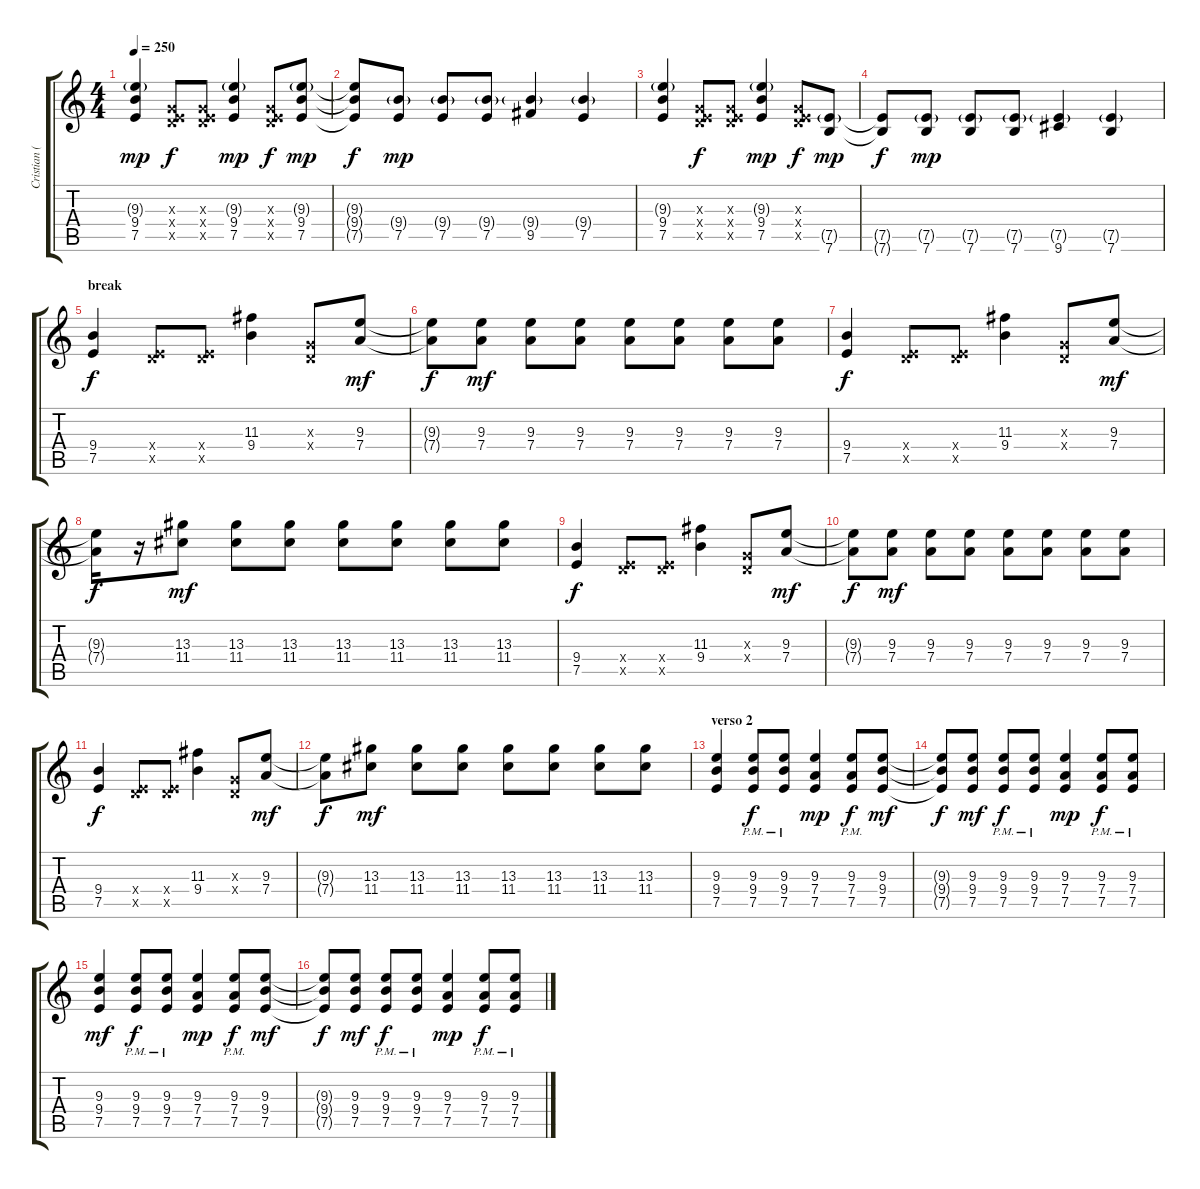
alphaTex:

\track ("Cristian (guitarra)" "Cristian (") {instrument overdrivenguitar}
\staff {score tabs}
\tuning (E4 B3 G3 D3 A2 E2) {hide}
\ts (4 4)
\tempo 250
\clef g2
\ks c
(9.3{g} 9.4 7.5).4{dy mp} (0.3{x} 0.4{x} 7.5{x}).8{dy f} (0.3{x} 0.4{x} 7.5{x}).8 (9.3{g} 9.4 7.5).4{dy mp} (0.3{x} 0.4{x} 7.5{x}).8{dy f} (9.3{g} 9.4 7.5).8{dy mp} |
(9.3{t} 9.4{t} 7.5{t}).8{dy f} (9.4{g} 7.5).8{dy mp} (9.4{g} 7.5).8 (9.4{g} 7.5).8 (9.4{g} 9.5).4 (9.4{g} 7.5).4 |
(9.3{g} 9.4 7.5).4 (0.3{x} 0.4{x} 7.5{x}).8{dy f} (0.3{x} 0.4{x} 7.5{x}).8 (9.3{g} 9.4 7.5).4{dy mp} (0.3{x} 0.4{x} 7.5{x}).8{dy f} (7.5{g} 7.6).8{dy mp} |
(7.5{t} 7.6{t}).8{dy f} (7.5{g} 7.6).8{dy mp} (7.5{g} 7.6).8 (7.5{g} 7.6).8 (7.5{g} 9.6).4 (7.5{g} 7.6).4 |
\section ("" "break")
(9.4 7.5).4{dy f} (0.4{x} 7.5{x}).8 (0.4{x} 7.5{x}).8 (11.3 9.4).4 (0.3{x} 0.4{x}).8 (9.3 7.4).8{dy mf} |
(9.3{t} 7.4{t}).8{dy f} (9.3 7.4).8{dy mf} (9.3 7.4).8 (9.3 7.4).8 (9.3 7.4).8 (9.3 7.4).8 (9.3 7.4).8 (9.3 7.4).8 |
(9.4 7.5).4{dy f} (0.4{x} 7.5{x}).8 (0.4{x} 7.5{x}).8 (11.3 9.4).4 (0.3{x} 0.4{x}).8 (9.3 7.4).8{dy mf} |
(9.3{t} 7.4{t}).16{dy f} r.16 (13.3 11.4).8{dy mf} (13.3 11.4).8 (13.3 11.4).8 (13.3 11.4).8 (13.3 11.4).8 (13.3 11.4).8 (13.3 11.4).8 |
(9.4 7.5).4{dy f} (0.4{x} 7.5{x}).8 (0.4{x} 7.5{x}).8 (11.3 9.4).4 (0.3{x} 0.4{x}).8 (9.3 7.4).8{dy mf} |
(9.3{t} 7.4{t}).8{dy f} (9.3 7.4).8{dy mf} (9.3 7.4).8 (9.3 7.4).8 (9.3 7.4).8 (9.3 7.4).8 (9.3 7.4).8 (9.3 7.4).8 |
(9.4 7.5).4{dy f} (0.4{x} 7.5{x}).8 (0.4{x} 7.5{x}).8 (11.3 9.4).4 (0.3{x} 0.4{x}).8 (9.3 7.4).8{dy mf} |
(9.3{t} 7.4{t}).8{dy f} (13.3 11.4).8{dy mf} (13.3 11.4).8 (13.3 11.4).8 (13.3 11.4).8 (13.3 11.4).8 (13.3 11.4).8 (13.3 11.4).8 |
\section ("" "verso 2")
(9.3 9.4 7.5).4 (9.3{pm} 9.4{pm} 7.5{pm}).8{dy f} (9.3{pm} 9.4{pm} 7.5{pm}).8 (9.3 7.4 7.5).4{dy mp} (9.3{pm} 7.4{pm} 7.5{pm}).8{dy f} (9.3 9.4 7.5).8{dy mf} |
(9.3{t} 9.4{t} 7.5{t}).8{dy f} (9.3 9.4 7.5).8{dy mf} (9.3{pm} 9.4{pm} 7.5{pm}).8{dy f} (9.3{pm} 9.4{pm} 7.5{pm}).8 (9.3 7.4 7.5).4{dy mp} (9.3{pm} 7.4{pm} 7.5{pm}).8{dy f} (9.3{pm} 7.4{pm} 7.5{pm}).8 |
(9.3 9.4 7.5).4{dy mf} (9.3{pm} 9.4{pm} 7.5{pm}).8{dy f} (9.3{pm} 9.4{pm} 7.5{pm}).8 (9.3 7.4 7.5).4{dy mp} (9.3{pm} 7.4{pm} 7.5{pm}).8{dy f} (9.3 9.4 7.5).8{dy mf} |
(9.3{t} 9.4{t} 7.5{t}).8{dy f} (9.3 9.4 7.5).8{dy mf} (9.3{pm} 9.4{pm} 7.5{pm}).8{dy f} (9.3{pm} 9.4{pm} 7.5{pm}).8 (9.3 7.4 7.5).4{dy mp} (9.3{pm} 7.4{pm} 7.5{pm}).8{dy f} (9.3{pm} 7.4{pm} 7.5{pm}).8
